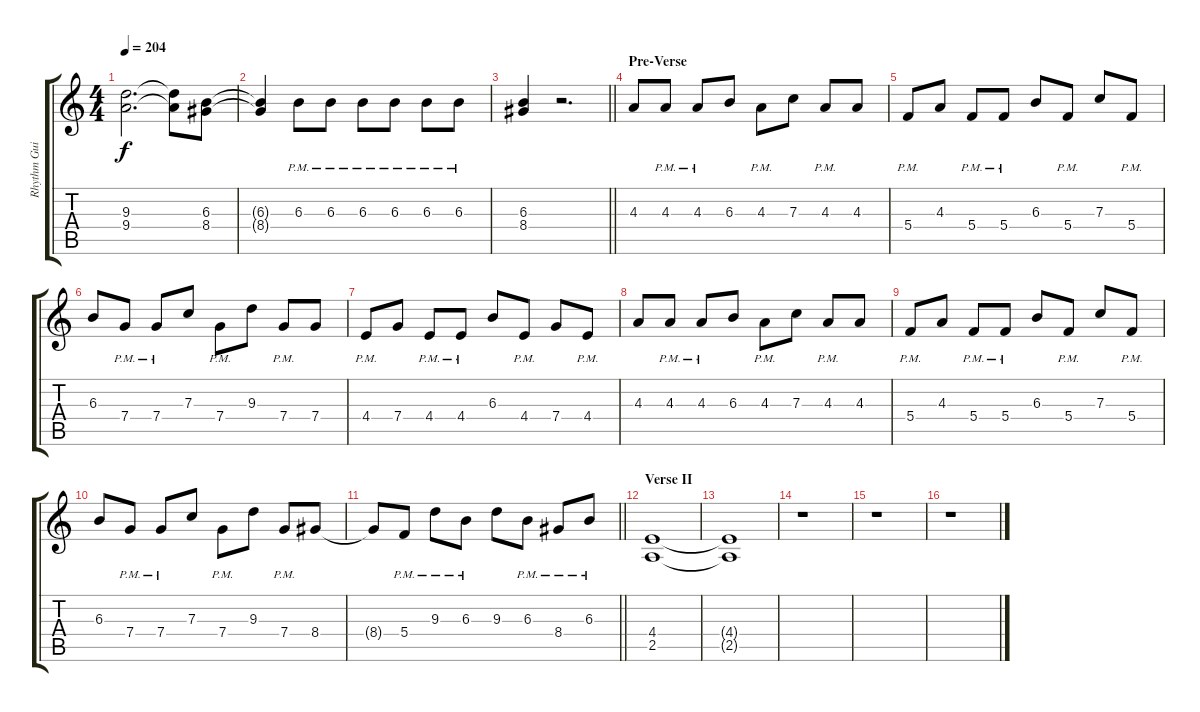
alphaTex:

\track ("Rhythm Guitar II" "Rhythm Gui") {instrument overdrivenguitar}
\staff {score tabs}
\tuning (D4 A3 F3 C3 G2 D2) {hide}
\ts (4 4)
\tempo 204
\clef g2
\ks c
(9.3{t} 9.4{t}).2{d dy f} (9.3{t} 9.4{t}).8 (6.3 8.4).8 |
(6.3{t} 8.4{t}).4 6.3{pm}.8 6.3{pm}.8 6.3{pm}.8 6.3{pm}.8 6.3{pm}.8 6.3{pm}.8 |
\barLineRight lightlight
(6.3 8.4).4 r.2{d} |
\section ("" "Pre-Verse")
4.3.8 4.3{pm}.8 4.3{pm}.8 6.3.8 4.3{pm}.8 7.3.8 4.3{pm}.8 4.3.8 |
5.4{pm}.8 4.3.8 5.4{pm}.8 5.4{pm}.8 6.3.8 5.4{pm}.8 7.3.8 5.4{pm}.8 |
6.3.8 7.4{pm}.8 7.4{pm}.8 7.3.8 7.4{pm}.8 9.3.8 7.4{pm}.8 7.4.8 |
4.4{pm}.8 7.4.8 4.4{pm}.8 4.4{pm}.8 6.3.8 4.4{pm}.8 7.4.8 4.4{pm}.8 |
4.3.8 4.3{pm}.8 4.3{pm}.8 6.3.8 4.3{pm}.8 7.3.8 4.3{pm}.8 4.3.8 |
5.4{pm}.8 4.3.8 5.4{pm}.8 5.4{pm}.8 6.3.8 5.4{pm}.8 7.3.8 5.4{pm}.8 |
6.3.8 7.4{pm}.8 7.4{pm}.8 7.3.8 7.4{pm}.8 9.3.8 7.4{pm}.8 8.4.8 |
\barLineRight lightlight
8.4{t}.8 5.4{pm}.8 9.3{pm}.8 6.3{pm}.8 9.3.8 6.3{pm}.8 8.4{pm}.8 6.3{pm}.8 |
\section ("" "Verse II")
(4.4 2.5).1 |
(4.4{t} 2.5{t}).1 |
r.1 |
r.1 |
r.1
